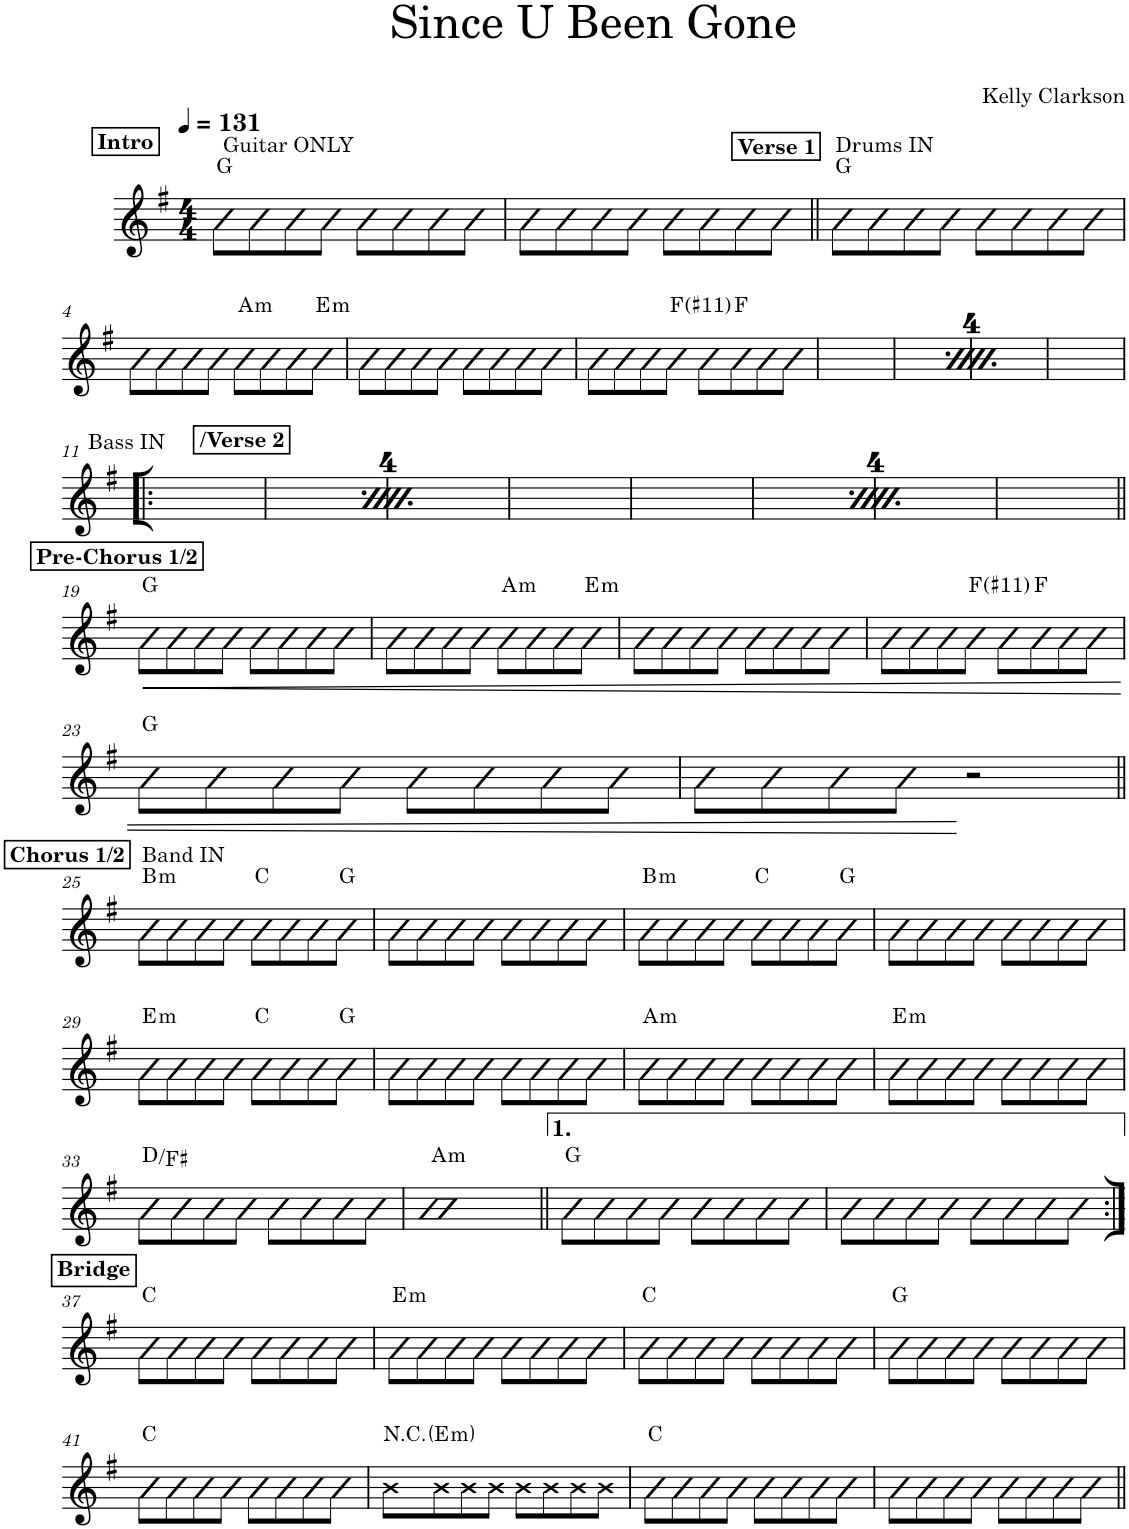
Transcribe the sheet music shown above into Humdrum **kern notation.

**kern	**dynam	**harte
*part1	*part1	*part1
*staff1	*staff1	*
*I"Piano	*	*
*I'Pno.	*	*
*clefG2	*	*
*k[f#]	*	*
*M4/4	*	*
*MM131	*	*
!!LO:REH:place=s1:a:B:cj:t=Intro
=1	=1	=1
!LO:TX:a:t=Guitar ONLY	!	!
8b\L	.	G:maj
8b\	.	.
8b\	.	.
8b\J	.	.
8b\L	.	.
8b\	.	.
8b\	.	.
8b\J	.	.
=2	=2	=2
8b\L	.	.
8b\	.	.
8b\	.	.
8b\J	.	.
8b\L	.	.
8b\	.	.
8b\	.	.
8b\J	.	.
!!LO:REH:place=s1:a:B:cj:t=Verse 1
=3||	=3||	=3||
!LO:TX:a:t=Drums IN	!	!
8b\L	.	G:maj
8b\	.	.
8b\	.	.
8b\J	.	.
8b\L	.	.
8b\	.	.
8b\	.	.
8b\J	.	.
!!LO:LB:g=z
=4	=4	=4
8b\L	.	.
8b\	.	.
8b\	.	.
8b\J	.	.
!	!	!LO:H:kt=m
8b\L	.	A:min
8b\	.	.
8b\	.	.
!	!	!LO:H:kt=m
8b\J	.	E:min
=5	=5	=5
8b\L	.	.
8b\	.	.
8b\	.	.
8b\J	.	.
8b\L	.	.
8b\	.	.
8b\	.	.
8b\J	.	.
=6	=6	=6
8b\L	.	.
8b\	.	.
8b\	.	.
8b\J	.	F:maj(#11)
8b\L	.	.
8b\	.	F:maj
8b\	.	.
8b\J	.	.
!!LO:REH:place=s1:a:B:cj:t=Verse 1
=7	=7	=7
!LO:TX:a:t=Drums IN	!	!
8b\L	.	G:maj
8b\	.	.
8b\	.	.
8b\J	.	.
8b\L	.	.
8b\	.	.
8b\	.	.
8b\J	.	.
=8	=8	=8
8b\L	.	.
8b\	.	.
8b\	.	.
8b\J	.	.
!	!	!LO:H:kt=m
8b\L	.	A:min
8b\	.	.
8b\	.	.
!	!	!LO:H:kt=m
8b\J	.	E:min
=9	=9	=9
8b\L	.	.
8b\	.	.
8b\	.	.
8b\J	.	.
8b\L	.	.
8b\	.	.
8b\	.	.
8b\J	.	.
=10	=10	=10
8b\L	.	.
8b\	.	.
8b\	.	.
8b\J	.	F:maj(#11)
8b\L	.	.
8b\	.	F:maj
8b\	.	.
8b\J	.	.
!!LO:LB:g=z
!!LO:REH:place=s1:a:B:cj:t=Verse 1
=11!|:	=11!|:	=11!|:
!LO:TX:a:t=Drums IN	!	!
8b\L	.	G:maj
8b\	.	.
8b\	.	.
8b\J	.	.
8b\L	.	.
8b\	.	.
8b\	.	.
8b\J	.	.
=12	=12	=12
8b\L	.	.
8b\	.	.
8b\	.	.
8b\J	.	.
!	!	!LO:H:kt=m
8b\L	.	A:min
8b\	.	.
8b\	.	.
!	!	!LO:H:kt=m
8b\J	.	E:min
=13	=13	=13
8b\L	.	.
8b\	.	.
8b\	.	.
8b\J	.	.
8b\L	.	.
8b\	.	.
8b\	.	.
8b\J	.	.
=14	=14	=14
8b\L	.	.
8b\	.	.
8b\	.	.
8b\J	.	F:maj(#11)
8b\L	.	.
8b\	.	F:maj
8b\	.	.
8b\J	.	.
!!LO:REH:place=s1:a:B:cj:t=Verse 1
=15	=15	=15
!LO:TX:a:t=Drums IN	!	!
8b\L	.	G:maj
8b\	.	.
8b\	.	.
8b\J	.	.
8b\L	.	.
8b\	.	.
8b\	.	.
8b\J	.	.
=16	=16	=16
8b\L	.	.
8b\	.	.
8b\	.	.
8b\J	.	.
!	!	!LO:H:kt=m
8b\L	.	A:min
8b\	.	.
8b\	.	.
!	!	!LO:H:kt=m
8b\J	.	E:min
=17	=17	=17
8b\L	.	.
8b\	.	.
8b\	.	.
8b\J	.	.
8b\L	.	.
8b\	.	.
8b\	.	.
8b\J	.	.
=18	=18	=18
8b\L	.	.
8b\	.	.
8b\	.	.
8b\J	.	F:maj(#11)
8b\L	.	.
8b\	.	F:maj
8b\	.	.
8b\J	.	.
!!LO:LB:g=z
!!LO:REH:place=s1:a:B:cj:t=Pre-Chorus 1/2
=19||	=19||	=19||
!	!LO:HP:b	!
8b\L	<	G:maj
8b\	.	.
8b\	.	.
8b\J	.	.
8b\L	.	.
8b\	.	.
8b\	.	.
8b\J	.	.
=20	=20	=20
8b\L	.	.
8b\	.	.
8b\	.	.
8b\J	.	.
!	!	!LO:H:kt=m
8b\L	.	A:min
8b\	.	.
8b\	.	.
!	!	!LO:H:kt=m
8b\J	.	E:min
=21	=21	=21
8b\L	.	.
8b\	.	.
8b\	.	.
8b\J	.	.
8b\L	.	.
8b\	.	.
8b\	.	.
8b\J	.	.
=22	=22	=22
8b\L	.	.
8b\	.	.
8b\	.	.
8b\J	.	F:maj(#11)
8b\L	.	.
8b\	.	F:maj
8b\	.	.
8b\J	.	.
!!LO:LB:g=z
=23	=23	=23
8b\L	.	G:maj
8b\	.	.
8b\	.	.
8b\J	.	.
8b\L	.	.
8b\	.	.
8b\	.	.
8b\J	.	.
=24	=24	=24
8b\L	.	.
8b\	.	.
8b\	.	.
8b\J	.	.
2r	[	.
!!LO:LB:g=z
!!LO:REH:place=s1:a:B:cj:t=Chorus 1/2
=25||	=25||	=25||
!LO:TX:a:t=Band IN	!	!LO:H:kt=m
8b\L	.	B:min
8b\	.	.
8b\	.	.
8b\J	.	.
8b\L	.	C:maj
8b\	.	.
8b\	.	.
8b\J	.	G:maj
=26	=26	=26
8b\L	.	.
8b\	.	.
8b\	.	.
8b\J	.	.
8b\L	.	.
8b\	.	.
8b\	.	.
8b\J	.	.
=27	=27	=27
!	!	!LO:H:kt=m
8b\L	.	B:min
8b\	.	.
8b\	.	.
8b\J	.	.
8b\L	.	C:maj
8b\	.	.
8b\	.	.
8b\J	.	G:maj
=28	=28	=28
8b\L	.	.
8b\	.	.
8b\	.	.
8b\J	.	.
8b\L	.	.
8b\	.	.
8b\	.	.
8b\J	.	.
!!LO:LB:g=z
=29	=29	=29
!	!	!LO:H:kt=m
8b\L	.	E:min
8b\	.	.
8b\	.	.
8b\J	.	.
8b\L	.	C:maj
8b\	.	.
8b\	.	.
8b\J	.	G:maj
=30	=30	=30
8b\L	.	.
8b\	.	.
8b\	.	.
8b\J	.	.
8b\L	.	.
8b\	.	.
8b\	.	.
8b\J	.	.
=31	=31	=31
!	!	!LO:H:kt=m
8b\L	.	A:min
8b\	.	.
8b\	.	.
8b\J	.	.
8b\L	.	.
8b\	.	.
8b\	.	.
8b\J	.	.
=32	=32	=32
!	!	!LO:H:kt=m
8b\L	.	E:min
8b\	.	.
8b\	.	.
8b\J	.	.
8b\L	.	.
8b\	.	.
8b\	.	.
8b\J	.	.
!!LO:LB:g=z
=33	=33	=33
8b\L	.	D:maj/3
8b\	.	.
8b\	.	.
8b\J	.	.
8b\L	.	.
8b\	.	.
8b\	.	.
8b\J	.	.
=34	=34	=34
!	!	!LO:H:kt=m
1b	.	A:min
=35||	=35||	=35||
8b\L	.	G:maj
8b\	.	.
8b\	.	.
8b\J	.	.
8b\L	.	.
8b\	.	.
8b\	.	.
8b\J	.	.
=36	=36	=36
8b\L	.	.
8b\	.	.
8b\	.	.
8b\J	.	.
8b\L	.	.
8b\	.	.
8b\	.	.
8b\J	.	.
!!LO:LB:g=z
!!LO:REH:place=s1:a:B:cj:t=Bridge
=37:|!	=37:|!	=37:|!
8b\L	.	C:maj
8b\	.	.
8b\	.	.
8b\J	.	.
8b\L	.	.
8b\	.	.
8b\	.	.
8b\J	.	.
=38	=38	=38
!	!	!LO:H:kt=m
8b\L	.	E:min
8b\	.	.
8b\	.	.
8b\J	.	.
8b\L	.	.
8b\	.	.
8b\	.	.
8b\J	.	.
=39	=39	=39
8b\L	.	C:maj
8b\	.	.
8b\	.	.
8b\J	.	.
8b\L	.	.
8b\	.	.
8b\	.	.
8b\J	.	.
=40	=40	=40
8b\L	.	G:maj
8b\	.	.
8b\	.	.
8b\J	.	.
8b\L	.	.
8b\	.	.
8b\	.	.
8b\J	.	.
!!LO:LB:g=z
=41	=41	=41
8b\L	.	C:maj
8b\	.	.
8b\	.	.
8b\J	.	.
8b\L	.	.
8b\	.	.
8b\	.	.
8b\J	.	.
=42	=42	=42
!	!	!LO:H:kt=N.C.
8b\L	.	N
!	!	!LO:H:kt=m
8b\	.	E:min
8b\	.	.
8b\J	.	.
8b\L	.	.
8b\	.	.
8b\	.	.
8b\J	.	.
=43	=43	=43
8b\L	.	C:maj
8b\	.	.
8b\	.	.
8b\J	.	.
8b\L	.	.
8b\	.	.
8b\	.	.
8b\J	.	.
=44	=44	=44
8b\L	.	.
8b\	.	.
8b\	.	.
8b\J	.	.
8b\L	.	.
8b\	.	.
8b\	.	.
8b\J	.	.
=||	=||	=||
*-	*-	*-
